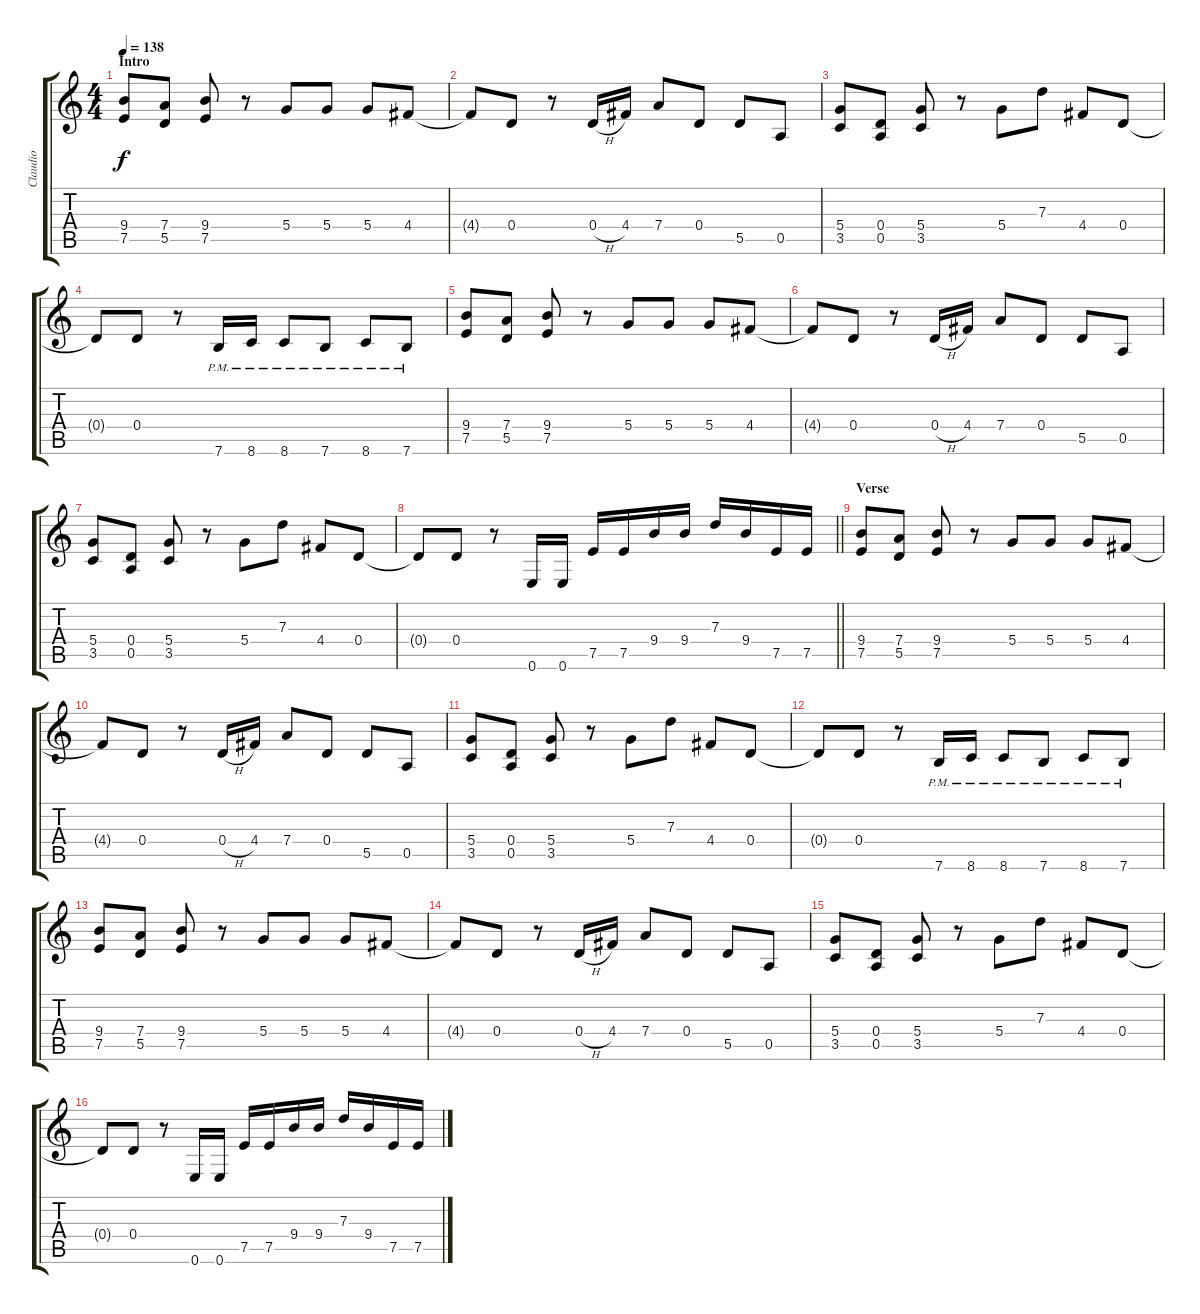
\track ("Claudio" "Claudio") {instrument overdrivenguitar}
\staff {score tabs}
\tuning (E4 B3 G3 D3 A2 E2) {hide}
\ts (4 4)
\section ("" "Intro")
\tempo 138
\clef g2
\ks c
(9.4 7.5).8{dy f instrument overdrivenguitar} (7.4 5.5).8 (9.4 7.5).8 r.8 5.4.8 5.4.8 5.4.8 4.4.8 |
4.4{t}.8 0.4.8 r.8 0.4{h}.16 4.4.16 7.4.8 0.4.8 5.5.8 0.5.8 |
(5.4 3.5).8 (0.4 0.5).8 (5.4 3.5).8 r.8 5.4.8 7.3.8 4.4.8 0.4.8 |
0.4{t}.8 0.4.8 r.8 7.6{pm}.16 8.6{pm}.16 8.6{pm}.8 7.6{pm}.8 8.6{pm}.8 7.6{pm}.8 |
(9.4 7.5).8 (7.4 5.5).8 (9.4 7.5).8 r.8 5.4.8 5.4.8 5.4.8 4.4.8 |
4.4{t}.8 0.4.8 r.8 0.4{h}.16 4.4.16 7.4.8 0.4.8 5.5.8 0.5.8 |
(5.4 3.5).8 (0.4 0.5).8 (5.4 3.5).8 r.8 5.4.8 7.3.8 4.4.8 0.4.8 |
\barLineRight lightlight
0.4{t}.8 0.4.8 r.8 0.6.16 0.6.16 7.5.16 7.5.16 9.4.16 9.4.16 7.3.16 9.4.16 7.5.16 7.5.16 |
\section ("" "Verse")
(9.4 7.5).8 (7.4 5.5).8 (9.4 7.5).8 r.8 5.4.8 5.4.8 5.4.8 4.4.8 |
4.4{t}.8 0.4.8 r.8 0.4{h}.16 4.4.16 7.4.8 0.4.8 5.5.8 0.5.8 |
(5.4 3.5).8 (0.4 0.5).8 (5.4 3.5).8 r.8 5.4.8 7.3.8 4.4.8 0.4.8 |
0.4{t}.8 0.4.8 r.8 7.6{pm}.16 8.6{pm}.16 8.6{pm}.8 7.6{pm}.8 8.6{pm}.8 7.6{pm}.8 |
(9.4 7.5).8 (7.4 5.5).8 (9.4 7.5).8 r.8 5.4.8 5.4.8 5.4.8 4.4.8 |
4.4{t}.8 0.4.8 r.8 0.4{h}.16 4.4.16 7.4.8 0.4.8 5.5.8 0.5.8 |
(5.4 3.5).8 (0.4 0.5).8 (5.4 3.5).8 r.8 5.4.8 7.3.8 4.4.8 0.4.8 |
0.4{t}.8 0.4.8 r.8 0.6.16 0.6.16 7.5.16 7.5.16 9.4.16 9.4.16 7.3.16 9.4.16 7.5.16 7.5.16
